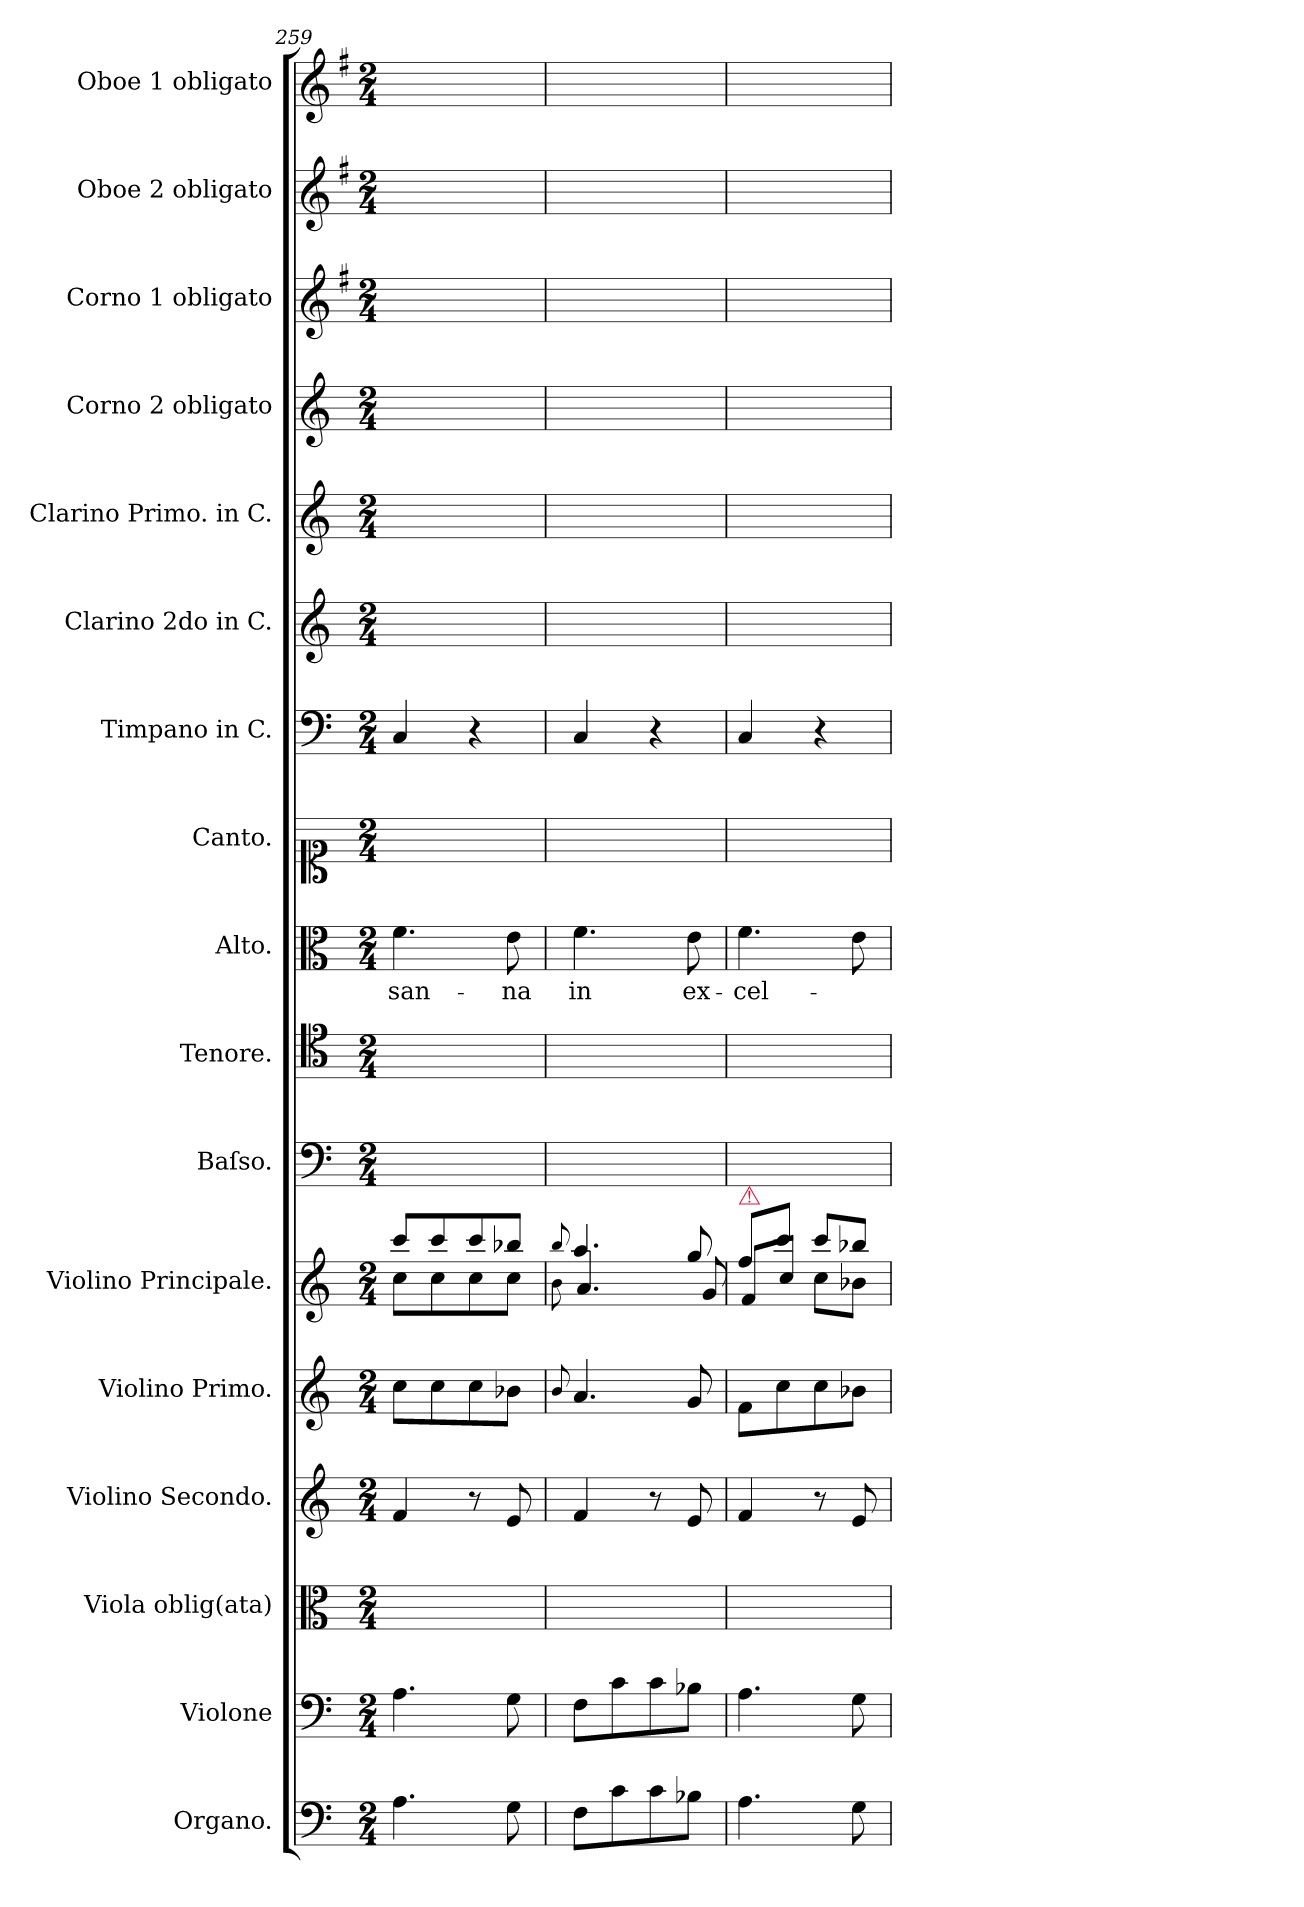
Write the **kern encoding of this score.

**kern	**kern	**kern	**kern	**kern	**kern	**kern	**text	**kern	**text	**kern	**text	**kern	**text	**kern	**kern	**kern	**kern	**kern	**kern	**kern
*part17	*part16	*part15	*part14	*part13	*part12	*part11	*part11	*part10	*part10	*part9	*part9	*part8	*part8	*part7	*part6	*part5	*part4	*part3	*part2	*part1
*staff17	*staff16	*staff15	*staff14	*staff13	*staff12	*staff11	*staff11	*staff10	*staff10	*staff9	*staff9	*staff8	*staff8	*staff7	*staff6	*staff5	*staff4	*staff3	*staff2	*staff1
*I"Organo.	*I"Violone	*I"Viola oblig(ata)	*I"Violino Secondo.	*I"Violino Primo.	*I"Violino Principale.	*I"Baſso.	*	*I"Tenore.	*	*I"Alto.	*	*I"Canto.	*	*I"Timpano in C.	*I"Clarino 2do in C.	*I"Clarino Primo. in C.	*I"Corno 2 obligato	*I"Corno 1 obligato	*I"Oboe 2 obligato	*I"Oboe 1 obligato
*I'Org.	*I'Vlne	*I'Vla.	*	*I'Vn I	*I'Vln. Princ.	*I'B.	*	*I'T.	*	*I'A.	*	*I'C.	*	*I'Timp.	*I'Clno 2 in C.	*I'Clno 1 in C	*I'[C. 2 obl.]	*I'[C. 1 obl.]	*I'[Ob. 2]	*I'[Ob. 1]
*clefF4	*clefF4	*clefC3	*clefG2	*clefG2	*clefG2	*clefF4	*	*clefC4	*	*clefC3	*	*clefC1	*	*clefF4	*clefG2	*clefG2	*clefG2	*clefG2	*clefG2	*clefG2
*k[]	*k[]	*k[]	*k[]	*k[]	*k[]	*k[]	*	*k[]	*	*k[]	*	*k[]	*	*k[]	*k[]	*k[]	*k[]	*k[f#]	*k[f#]	*k[f#]
*	*	*	*	*	*	*	*	*	*	*	*	*	*	*	*	*	*	*G:	*G:	*G:
*M2/4	*M2/4	*M2/4	*M2/4	*M2/4	*M2/4	*M2/4	*	*M2/4	*	*M2/4	*	*M2/4	*	*M2/4	*M2/4	*M2/4	*M2/4	*M2/4	*M2/4	*M2/4
=259	=259	=259	=259	=259	=259	=259	=259	=259	=259	=259	=259	=259	=259	=259	=259	=259	=259	=259	=259	=259
*	*	*	*	*	*^	*	*	*	*	*	*	*	*	*	*	*	*	*	*	*
4.A\	4.A\	16c/LLyy	4f/	8cc\L	8ccc/L	8cc\L	4.A\yy	-cel-	4.c\yy	-san-	4.f\	-san-	8cc\yy	-san-	4C/	4c/yy	4cc\yy	2ryy	2ryy	2ryy	2ryy
.	.	16c/yy	.	.	.	.	.	.	.	.	.	.	.	.	.	.	.	.	.	.	.
.	.	16c/yy	.	8cc\	8ccc/	8cc\	.	.	.	.	.	.	8cc\yy	-na	.	.	.	.	.	.	.
.	.	16c/JJyy	.	.	.	.	.	.	.	.	.	.	.	.	.	.	.	.	.	.	.
.	.	16c/LLyy	8r	8cc\	8ccc/	8cc\	.	.	.	.	.	.	8cc\yy	in	4r	4ryy	4ryy	.	.	.	.
.	.	16c/yy	.	.	.	.	.	.	.	.	.	.	.	.	.	.	.	.	.	.	.
8G\	8G\	16c/yy	8e/	8b-X\J	8bb-X/J	8cc\J	8G\yy	.	8c\yy	-na	8e\	-na	8b-X\yy	ex-	.	.	.	.	.	.	.
.	.	16c/JJyy	.	.	.	.	.	.	.	.	.	.	.	.	.	.	.	.	.	.	.
=260	=260	=260	=260	=260	=260	=260	=260	=260	=260	=260	=260	=260	=260	=260	=260	=260	=260	=260	=260	=260	=260
.	.	.	.	8qqb/	8qqbb/	8qqb\	.	.	.	.	.	.	.	.	.	.	.	.	.	.	.
8F\L	8F\L	16c/LLyy	4f/	4.a/	4.aa/	4.a/	8F\yy	.	4.c\yy	in	4.f\	in	4.a\yy	-cel-	4C/	4c/yy	4cc\yy	2ryy	2ryy	2ryy	2ryy
.	.	16c/yy	.	.	.	.	.	.	.	.	.	.	.	.	.	.	.	.	.	.	.
8c\	8c\	16c/yy	.	.	.	.	4c\yy	.	.	.	.	.	.	.	.	.	.	.	.	.	.
.	.	16c/JJyy	.	.	.	.	.	.	.	.	.	.	.	.	.	.	.	.	.	.	.
8c\	8c\	16c/LLyy	8r	.	.	.	.	.	.	.	.	.	.	.	4r	4ryy	4ryy	.	.	.	.
.	.	16c/yy	.	.	.	.	.	.	.	.	.	.	.	.	.	.	.	.	.	.	.
8B-X\J	8B-X\J	16c/yy	8e/	8g/	8gg/	8g/	8B-X\yy	.	8c\yy	ex-	8e\	ex-	8g\yy	.	.	.	.	.	.	.	.
.	.	16c/JJyy	.	.	.	.	.	.	.	.	.	.	.	.	.	.	.	.	.	.	.
=261	=261	=261	=261	=261	=261	=261	=261	=261	=261	=261	=261	=261	=261	=261	=261	=261	=261	=261	=261	=261	=261
!	!	!	!	!	!LO:TX:a:color=crimson:t=⚠	!	!	!	!	!	!	!	!	!	!	!	!	!	!	!	!
4.A\	4.A\	16c/LLyy	4f/	8f/L	8ff/L	8f/L	4.A\yy	.	4.c\yy	-cel-	4.f\	-cel-	8f/yy	.	4C/	4c/yy	4cc\yy	2ryy	2ryy	2ryy	2ryy
.	.	16c/yy	.	.	.	.	.	.	.	.	.	.	.	.	.	.	.	.	.	.	.
.	.	16c/yy	.	8cc\	8ccc/J	8cc\J	.	.	.	.	.	.	4cc\yy	.	.	.	.	.	.	.	.
.	.	16c/JJyy	.	.	.	.	.	.	.	.	.	.	.	.	.	.	.	.	.	.	.
.	.	16c/LLyy	8r	8cc\	8ccc/L	8cc\L	.	.	.	.	.	.	.	.	4r	4ryy	4ryy	.	.	.	.
.	.	16c/yy	.	.	.	.	.	.	.	.	.	.	.	.	.	.	.	.	.	.	.
8G\	8G\	16c/yy	8e/	8b-X\J	8bb-X\J	8b-X\J	8G\yy	.	8c\yy	-sis	8e\	.	8b-X\yy	.	.	.	.	.	.	.	.
.	.	16c/JJyy	.	.	.	.	.	.	.	.	.	.	.	.	.	.	.	.	.	.	.
*	*	*	*	*	*v	*v	*	*	*	*	*	*	*	*	*	*	*	*	*	*	*
=	=	=	=	=	=	=	=	=	=	=	=	=	=	=	=	=	=	=	=	=
*-	*-	*-	*-	*-	*-	*-	*-	*-	*-	*-	*-	*-	*-	*-	*-	*-	*-	*-	*-	*-
